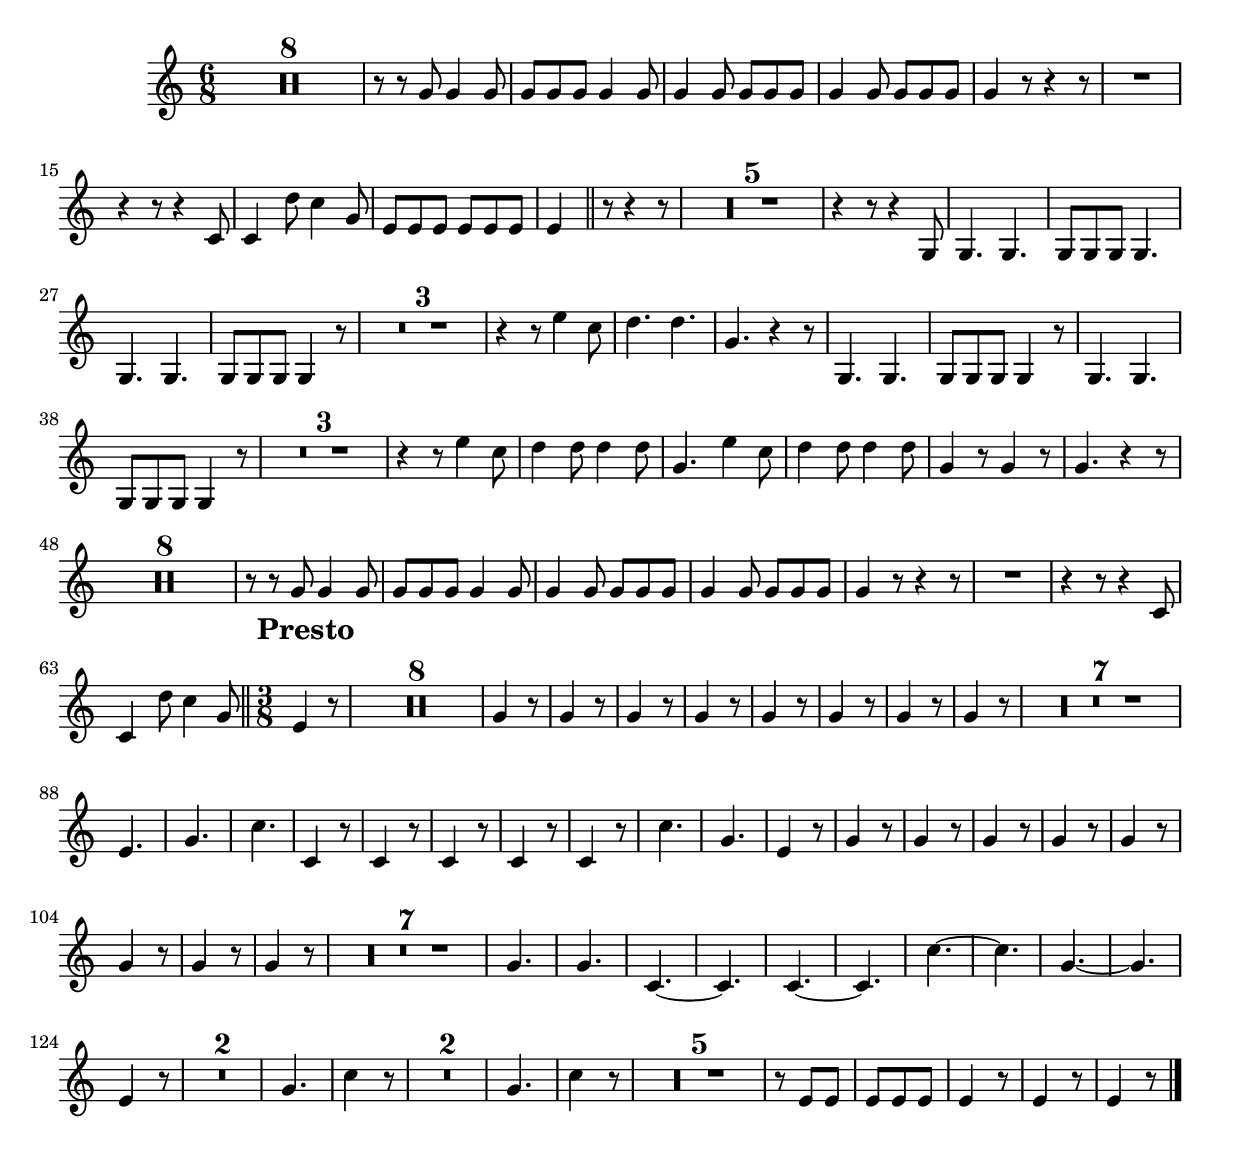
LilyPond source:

\version "2.10.25"      %Gossec - Symphonie mi bémol
                        %Cor2 - 3ème mvt
\relative c''{
\clef treble
\key c \major
\time 6/8
\override Score.MetronomeMark #'transparent = ##t
\tempo 4.=60


\set Score.skipBars = ##t R2. * 8 
%
%
%
%
%
%
%
r8 r g g4 g8
g g g g4 g8
g4 g8 g g g
g4 g8 g g g
g4 r8 r4 r8
R2.
r4 r8 r4 c,8
c4 d'8 c4 g8
e e e e e e
e4 \bar "||" r8 r4 r8
\set Score.skipBars = ##t R2. * 5 
%
%
%
%
r4 r8 r4 g,8
g4. g
g8 g g g4.
g g
g8 g g g4 r8
\set Score.skipBars = ##t R2. * 3 
%
%
r4 r8 e''4 c8
d4. d
g, r4 r8
g,4. g
g8 g g g4 r8
g4. g
g8 g g g4 r8
\set Score.skipBars = ##t R2. * 3 
%
%
r4 r8 e''4 c8
d4 d8 d4 d8
g,4. e'4 c8
d4 d8 d4 d8
g,4 r8 g4 r8
g4. r4 r8
\set Score.skipBars = ##t R2. * 8 
%
%
%
%
%
%
%
r8 r g g4 g8
g g g g4 g8
g4 g8 g g g
g4 g8 g g g
g4 r8 r4 r8
R2.
r4 r8 r4 c,8
c4 d'8 c4 g8 \bar "||" \override Score.RehearsalMark #'break-align-symbols = #'(time-signature) \override Score.RehearsalMark #'self-alignment-X = #left \override Score.RehearsalMark #'padding = #2.0 \time 3/8 \mark \markup {\bold "Presto"} \tempo 4.=90
e4 r8
\set Score.skipBars = ##t R4. * 8 
%
%
%
%
%
%
%
\repeat unfold 8 {g4 r8}
%
%
%
%
%
%
%
\set Score.skipBars = ##t R4. * 7 
%
%
%
%
%
%
e4.
g
c
c,4 r8
c4 r8
c4 r8
c4 r8
c4 r8
c'4.
g
e4 r8
\repeat unfold 8 {g4 r8}
%
%
%
%
%
%
%
\set Score.skipBars = ##t R4. * 7 
%
%
%
%
%
%
g4.
g
c,4. ~
c
c4. ~
c
c'4. ~
c
g4. ~
g
e4 r8
\set Score.skipBars = ##t R4. * 2 
%
g4.
c4 r8
\set Score.skipBars = ##t R4. * 2 
%
g4.
c4 r8
\set Score.skipBars = ##t R4. * 5 
%
%
%
%
r8 e, e 
e e e
e4 r8
e4 r8
e4 r8 \bar "|." 
}
